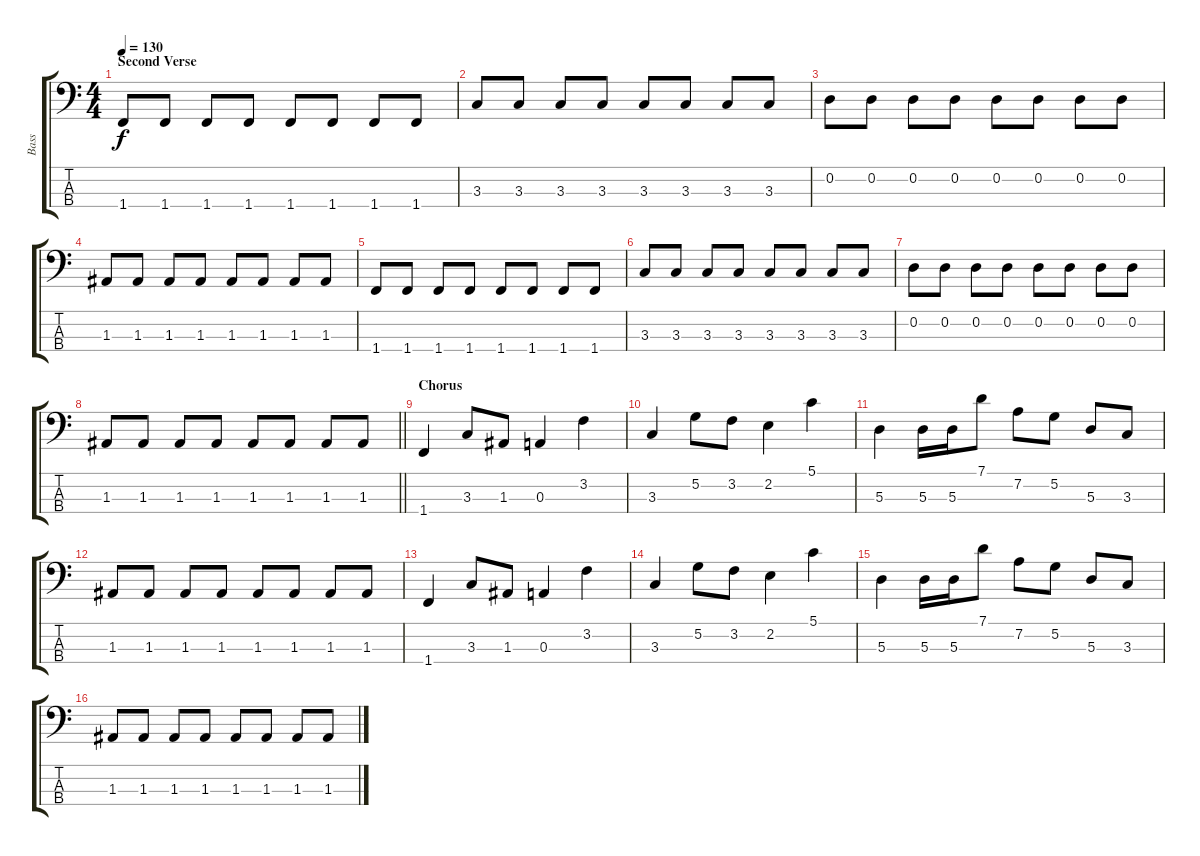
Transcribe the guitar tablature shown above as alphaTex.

\track ("Bass" "Bass") {instrument electricbassfinger}
\staff {score tabs}
\tuning (G2 D2 A1 E1) {hide}
\ts (4 4)
\section ("" "Second Verse")
\tempo 130
\clef f4
\ks c
1.4.8{dy f} 1.4.8 1.4.8 1.4.8 1.4.8 1.4.8 1.4.8 1.4.8 |
3.3.8 3.3.8 3.3.8 3.3.8 3.3.8 3.3.8 3.3.8 3.3.8 |
0.2.8 0.2.8 0.2.8 0.2.8 0.2.8 0.2.8 0.2.8 0.2.8 |
1.3.8 1.3.8 1.3.8 1.3.8 1.3.8 1.3.8 1.3.8 1.3.8 |
1.4.8 1.4.8 1.4.8 1.4.8 1.4.8 1.4.8 1.4.8 1.4.8 |
3.3.8 3.3.8 3.3.8 3.3.8 3.3.8 3.3.8 3.3.8 3.3.8 |
0.2.8 0.2.8 0.2.8 0.2.8 0.2.8 0.2.8 0.2.8 0.2.8 |
\barLineRight lightlight
1.3.8 1.3.8 1.3.8 1.3.8 1.3.8 1.3.8 1.3.8 1.3.8 |
\section ("" "Chorus")
1.4.4 3.3.8 1.3.8 0.3.4 3.2.4 |
3.3.4 5.2.8 3.2.8 2.2.4 5.1.4 |
5.3.4 5.3.16 5.3.16 7.1.8 7.2.8 5.2.8 5.3.8 3.3.8 |
1.3.8 1.3.8 1.3.8 1.3.8 1.3.8 1.3.8 1.3.8 1.3.8 |
1.4.4 3.3.8 1.3.8 0.3.4 3.2.4 |
3.3.4 5.2.8 3.2.8 2.2.4 5.1.4 |
5.3.4 5.3.16 5.3.16 7.1.8 7.2.8 5.2.8 5.3.8 3.3.8 |
1.3.8 1.3.8 1.3.8 1.3.8 1.3.8 1.3.8 1.3.8 1.3.8
